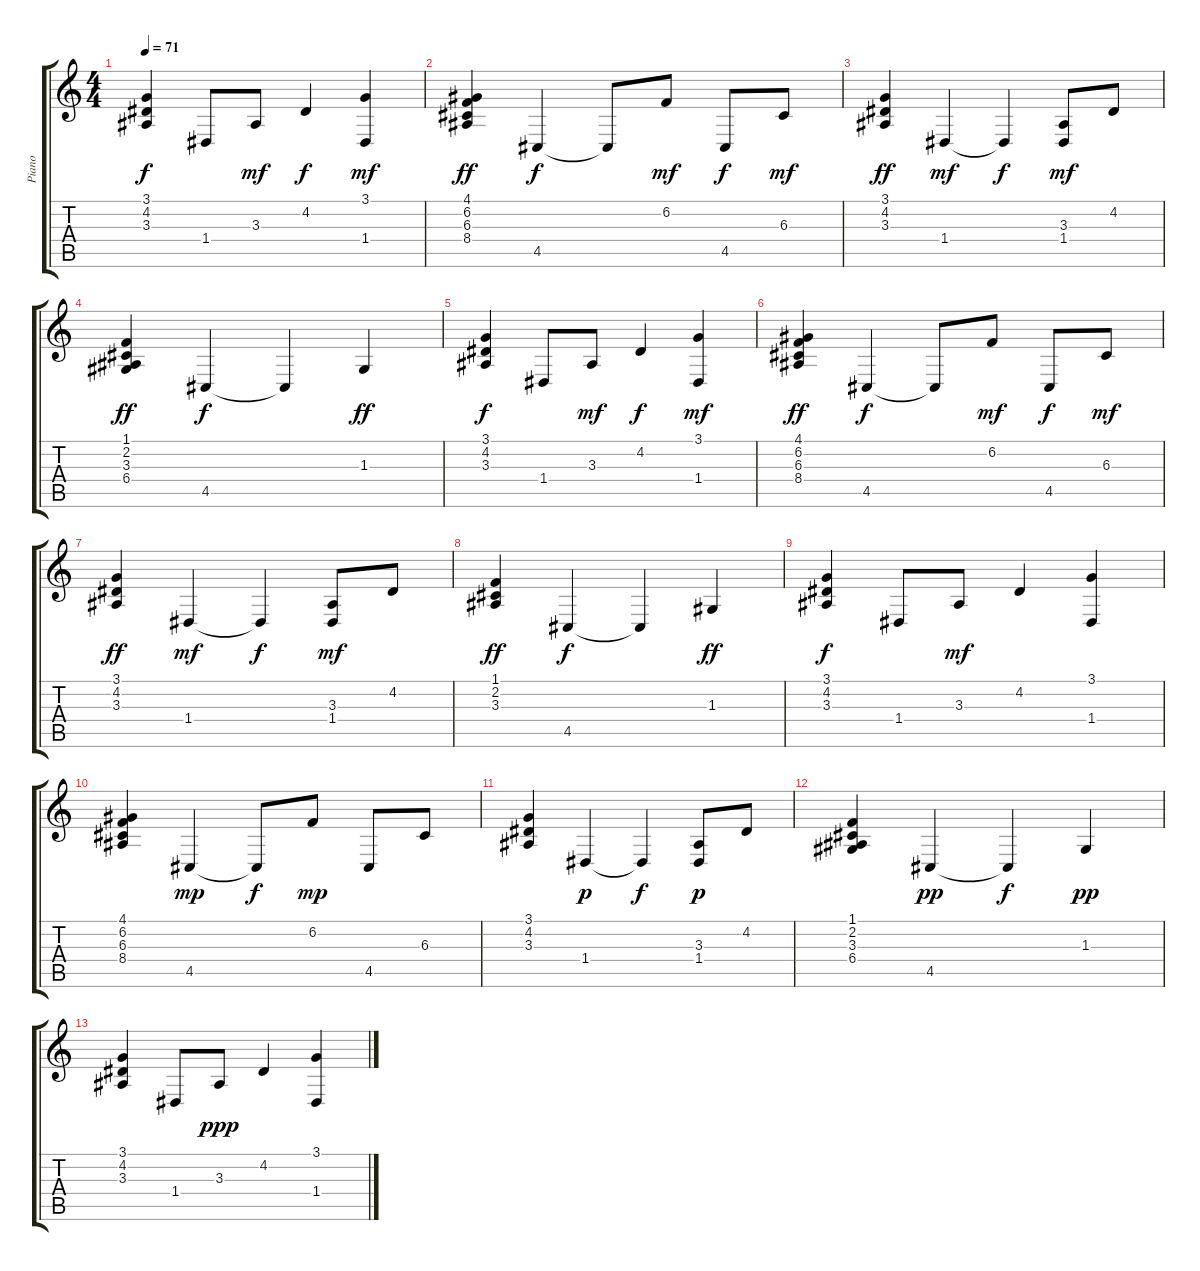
\track ("Piano" "Piano") {instrument acousticgrandpiano}
\staff {score tabs}
\tuning (E4 B3 G3 D3 A2 E2) {hide}
\ts (4 4)
\tempo 71
\clef g2
\ks c
(3.1 4.2 3.3).4{dy f} 1.4.8 3.3.8{dy mf} 4.2.4{dy f} (3.1 1.4).4{dy mf} |
(4.1 6.2 6.3 8.4).4{dy ff} 4.5.4{dy f} 4.5{t}.8 6.2.8{dy mf} 4.5.8{dy f} 6.3.8{dy mf} |
(3.1 4.2 3.3).4{dy ff} 1.4.4{dy mf} 1.4{t}.4{dy f} (3.3 1.4).8{dy mf} 4.2.8 |
(1.1 2.2 3.3 6.4).4{dy ff} 4.5.4{dy f} 4.5{t}.4 1.3.4{dy ff} |
(3.1 4.2 3.3).4{dy f} 1.4.8 3.3.8{dy mf} 4.2.4{dy f} (3.1 1.4).4{dy mf} |
(4.1 6.2 6.3 8.4).4{dy ff} 4.5.4{dy f} 4.5{t}.8 6.2.8{dy mf} 4.5.8{dy f} 6.3.8{dy mf} |
(3.1 4.2 3.3).4{dy ff} 1.4.4{dy mf} 1.4{t}.4{dy f} (3.3 1.4).8{dy mf} 4.2.8 |
(1.1 2.2 3.3).4{dy ff} 4.5.4{dy f} 4.5{t}.4 1.3.4{dy ff} |
(3.1 4.2 3.3).4{dy f} 1.4.8 3.3.8{dy mf} 4.2.4 (3.1 1.4).4 |
(4.1 6.2 6.3 8.4).4 4.5.4{dy mp} 4.5{t}.8{dy f} 6.2.8{dy mp} 4.5.8 6.3.8 |
(3.1 4.2 3.3).4 1.4.4{dy p} 1.4{t}.4{dy f} (3.3 1.4).8{dy p} 4.2.8 |
(1.1 2.2 3.3 6.4).4 4.5.4{dy pp} 4.5{t}.4{dy f} 1.3.4{dy pp} |
(3.1 4.2 3.3).4 1.4.8 3.3.8{dy ppp} 4.2.4 (3.1 1.4).4
